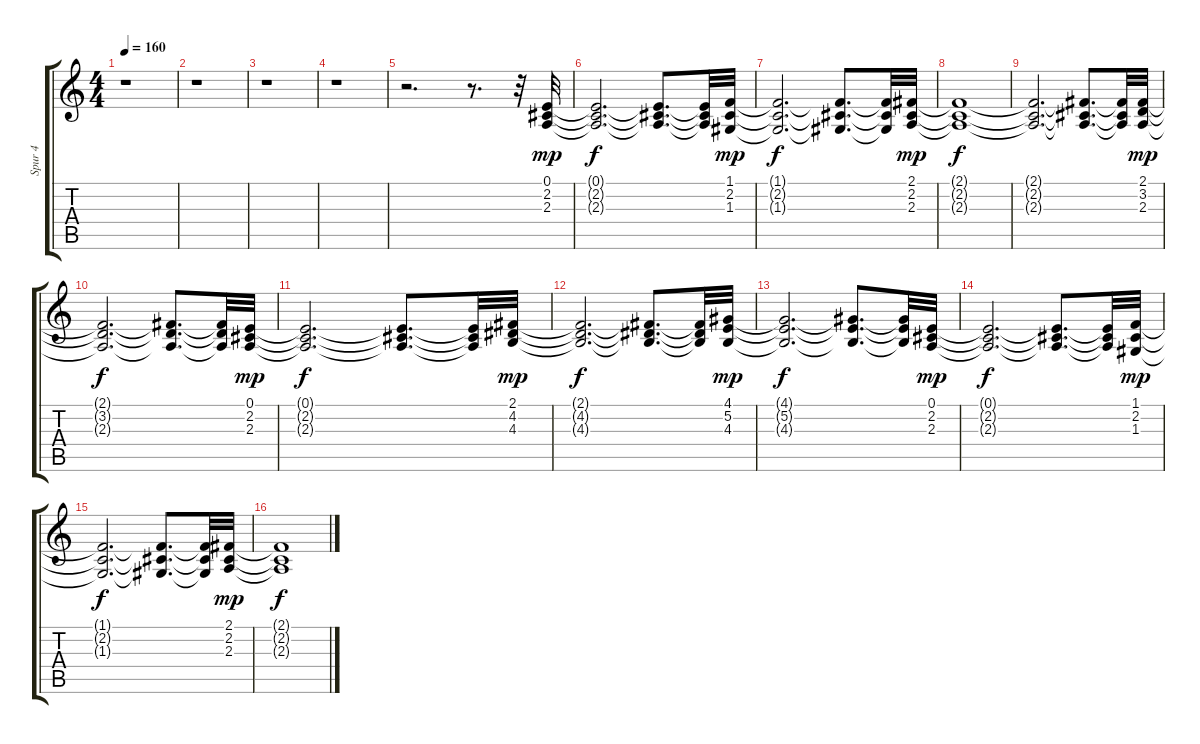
\track ("Spur 4" "Spur 4") {instrument pad2warm}
\staff {score tabs}
\tuning (E4 B3 G3 D3 A2 E2) {hide}
\ts (4 4)
\tempo 160
\clef g2
\ks c
r.1{dy f} |
r.1 |
r.1 |
r.1 |
r.2{d} r.8{d} r.32 (0.1 2.2 2.3).32{dy mp} |
(0.1{t} 2.2{t} 2.3{t}).2{d dy f} (0.1{t} 2.2{t} 2.3{t}).8{d} (0.1{t} 2.2{t} 2.3{t}).32 (1.1 2.2 1.3).32{dy mp} |
(1.1{t} 2.2{t} 1.3{t}).2{d dy f} (1.1{t} 2.2{t} 1.3{t}).8{d} (1.1{t} 2.2{t} 1.3{t}).32 (2.1 2.2 2.3).32{dy mp} |
(2.1{t} 2.2{t} 2.3{t}).1{dy f} |
(2.1{t} 2.2{t} 2.3{t}).2{d} (2.1{t} 2.2{t} 2.3{t}).8{d} (2.1{t} 2.2{t} 2.3{t}).32 (2.1 3.2 2.3).32{dy mp} |
(2.1{t} 3.2{t} 2.3{t}).2{d dy f} (2.1{t} 3.2{t} 2.3{t}).8{d} (2.1{t} 3.2{t} 2.3{t}).32 (0.1 2.2 2.3).32{dy mp} |
(0.1{t} 2.2{t} 2.3{t}).2{d dy f} (0.1{t} 2.2{t} 2.3{t}).8{d} (0.1{t} 2.2{t} 2.3{t}).32 (2.1 4.2 4.3).32{dy mp} |
(2.1{t} 4.2{t} 4.3{t}).2{d dy f} (2.1{t} 4.2{t} 4.3{t}).8{d} (2.1{t} 4.2{t} 4.3{t}).32 (4.1 5.2 4.3).32{dy mp} |
(4.1{t} 5.2{t} 4.3{t}).2{d dy f} (4.1{t} 5.2{t} 4.3{t}).8{d} (4.1{t} 5.2{t} 4.3{t}).32 (0.1 2.2 2.3).32{dy mp} |
(0.1{t} 2.2{t} 2.3{t}).2{d dy f} (0.1{t} 2.2{t} 2.3{t}).8{d} (0.1{t} 2.2{t} 2.3{t}).32 (1.1 2.2 1.3).32{dy mp} |
(1.1{t} 2.2{t} 1.3{t}).2{d dy f} (1.1{t} 2.2{t} 1.3{t}).8{d} (1.1{t} 2.2{t} 1.3{t}).32 (2.1 2.2 2.3).32{dy mp} |
(2.1{t} 2.2{t} 2.3{t}).1{dy f}
